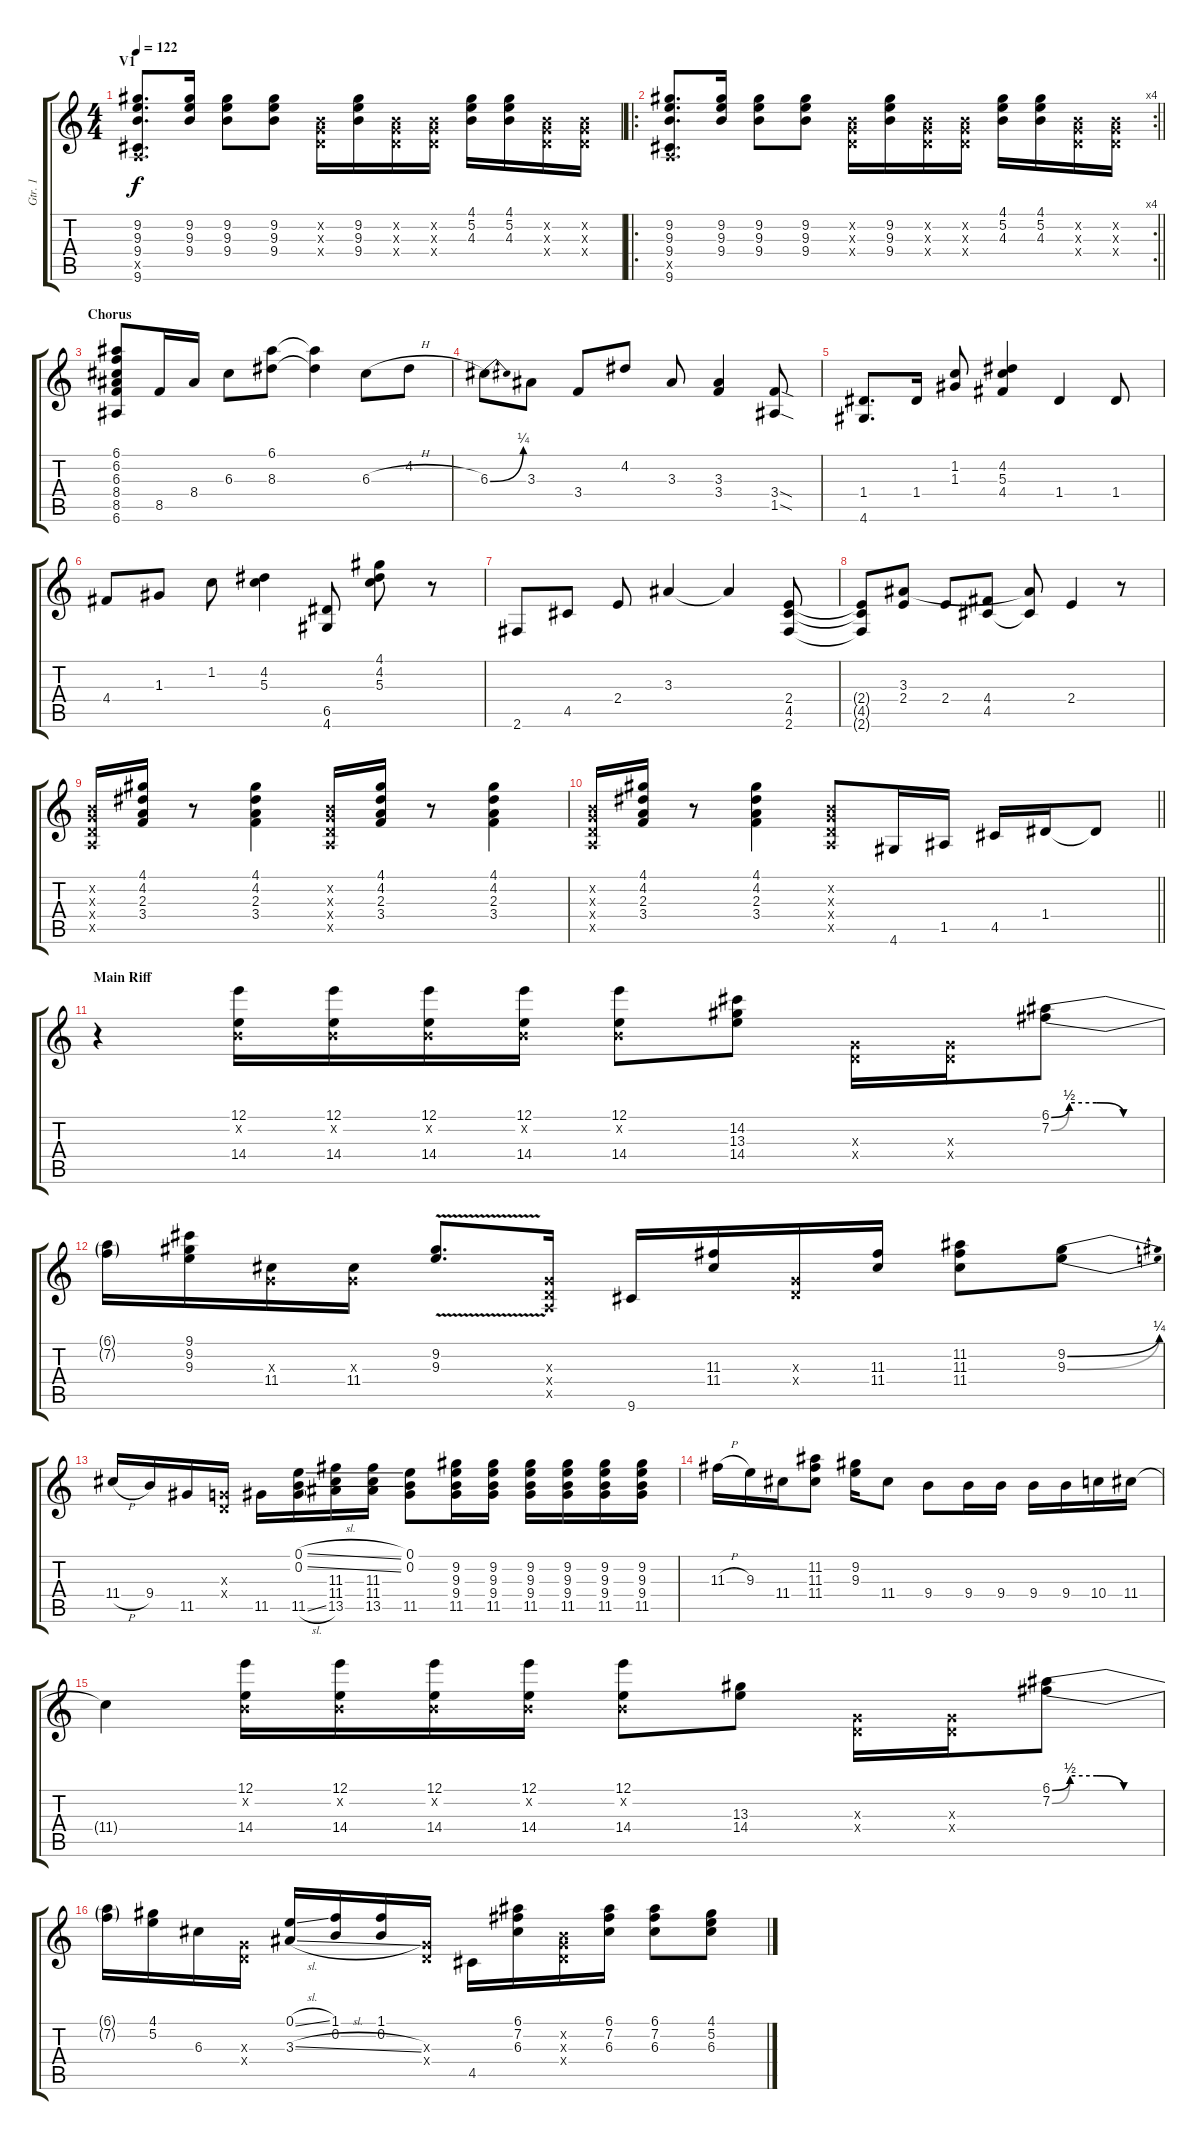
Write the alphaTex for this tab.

\track ("Gtr. 1" "Gtr. 1") {instrument distortionguitar}
\staff {score tabs}
\tuning (E4 B3 G3 D3 A2 E2) {hide}
\ts (4 4)
\section ("" "V1")
\tempo 122
\clef g2
\ks c
(9.2 9.3 9.4 0.5{x} 9.6).8{d dy f} (9.2 9.3 9.4).16 (9.2 9.3 9.4).8 (9.2 9.3 9.4).8 (0.2{x} 0.3{x} 0.4{x}).16 (9.2 9.3 9.4).16 (0.2{x} 0.3{x} 0.4{x}).16 (0.2{x} 0.3{x} 0.4{x}).16 (4.1 5.2 4.3).16 (4.1 5.2 4.3).16 (0.2{x} 0.3{x} 0.4{x}).16 (0.2{x} 0.3{x} 0.4{x}).16 |
\ro
\rc 4
\barLineRight lightlight
(9.2 9.3 9.4 0.5{x} 9.6).8{d} (9.2 9.3 9.4).16 (9.2 9.3 9.4).8 (9.2 9.3 9.4).8 (0.2{x} 0.3{x} 0.4{x}).16 (9.2 9.3 9.4).16 (0.2{x} 0.3{x} 0.4{x}).16 (0.2{x} 0.3{x} 0.4{x}).16 (4.1 5.2 4.3).16 (4.1 5.2 4.3).16 (0.2{x} 0.3{x} 0.4{x}).16 (0.2{x} 0.3{x} 0.4{x}).16 |
\section ("" "Chorus")
(6.1 6.2 6.3 8.4 8.5 6.6).8 8.5.16 8.4.16 6.3.8 (6.1 8.3).8 (6.1{t} 8.3{t}).4 6.3{h}.8 4.2.8 |
6.3{be (bend 0 0 60 1)}.8 3.3.8 3.4.8 4.2.8 3.3.8 (3.3 3.4).4 (3.4{sod} 1.5{sod}).8 |
(1.4 4.6).8{d} 1.4.16 (1.2 1.3).8 (4.2 5.3 4.4).4 1.4.4 1.4.8 |
4.4.8 1.3.8 1.2.8 (4.2 5.3).4 (6.5 4.6).8 (4.1 4.2 5.3).8 r.8 |
2.6.8 4.5.8 2.4.8 3.3.4 3.3{t}.4 (2.4 4.5 2.6).8 |
(2.4{t} 4.5{t} 2.6{t}).8 (3.3 2.4).8 2.4.8 (4.4 4.5).8 (3.3{t} 4.5{t}).8 2.4.4 r.8 |
(0.2{x} 0.3{x} 0.4{x} 0.5{x}).16 (4.1 4.2 2.3 3.4).16 r.8 (4.1 4.2 2.3 3.4).4 (0.2{x} 0.3{x} 0.4{x} 0.5{x}).16 (4.1 4.2 2.3 3.4).16 r.8 (4.1 4.2 2.3 3.4).4 |
\barLineRight lightlight
(0.2{x} 0.3{x} 0.4{x} 0.5{x}).16 (4.1 4.2 2.3 3.4).16 r.8 (4.1 4.2 2.3 3.4).4 (0.2{x} 0.3{x} 0.4{x} 0.5{x}).8 4.6.16 1.5.16 4.5.16 1.4.16 1.4{t}.8 |
\section ("" "Main Riff")
r.4 (12.1 0.2{x} 14.4).16 (12.1 0.2{x} 14.4).16 (12.1 0.2{x} 14.4).16 (12.1 0.2{x} 14.4).16 (12.1 0.2{x} 14.4).8 (14.2 13.3 14.4).8 (0.3{x} 0.4{x}).16 (0.3{x} 0.4{x}).16 (6.1{be (custom 0 0 10 2 25 2 40 0 60 0)} 7.2{be (custom 0 0 10 2 25 2 40 0 60 0)}).8 |
(6.1{t} 7.2{t}).16 (9.1 9.2 9.3).16 (0.3{x} 11.4).16 (0.3{x} 11.4).16 (9.2{v} 9.3{v}).8{d} (0.3{x} 0.4{x} 0.5{x}).16 9.6.16 (11.3 11.4).16 (0.3{x} 0.4{x}).16 (11.3 11.4).16 (11.2 11.3 11.4).8 (9.2{be (bend 0 0 60 1)} 9.3{be (bend 0 0 60 1)}).8 |
11.4{h}.16 9.4.16 11.5.16 (0.3{x} 0.4{x}).16 11.5.16 (0.1{sl} 0.2{sl} 11.5{sl}).16 (11.3 11.4 13.5).16 (11.3 11.4 13.5).16 (0.1 0.2 11.5).8 (9.2 9.3 9.4 11.5).16 (9.2 9.3 9.4 11.5).16 (9.2 9.3 9.4 11.5).16 (9.2 9.3 9.4 11.5).16 (9.2 9.3 9.4 11.5).16 (9.2 9.3 9.4 11.5).16 |
11.3{h}.16 9.3.16 11.4.16 (11.2 11.3 11.4).8 (9.2 9.3).16 11.4.8 9.4.8 9.4.16 9.4.16 9.4.16 9.4.16 10.4.16 11.4.16 |
11.4{t}.4 (12.1 0.2{x} 14.4).16 (12.1 0.2{x} 14.4).16 (12.1 0.2{x} 14.4).16 (12.1 0.2{x} 14.4).16 (12.1 0.2{x} 14.4).8 (13.3 14.4).8 (0.3{x} 0.4{x}).16 (0.3{x} 0.4{x}).16 (6.1{be (custom 0 0 10 2 25 2 40 0 60 0)} 7.2{be (custom 0 0 10 2 25 2 40 0 60 0)}).8 |
(6.1{t} 7.2{t}).16 (4.1 5.2).16 6.3.16 (0.3{x} 0.4{x}).16 (0.1{sl} 3.3{sl}).16 (1.1 0.2).16 (1.1 0.2).16 (0.3{x} 0.4{x}).16 4.5.16 (6.1 7.2 6.3).16 (0.2{x} 0.3{x} 0.4{x}).16 (6.1 7.2 6.3).16 (6.1 7.2 6.3).8 (4.1 5.2 6.3).8
